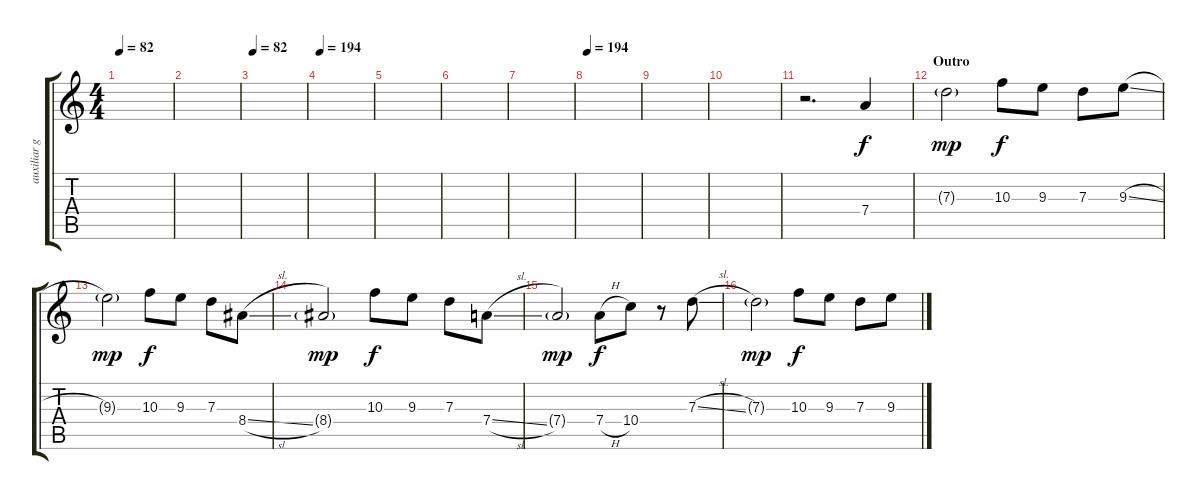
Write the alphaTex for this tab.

\track ("auxiliar guitar" "auxiliar g") {instrument overdrivenguitar}
\staff {score tabs}
\tuning (E4 B3 G3 D3 A2 E2) {hide}
\ts (4 4)
\tempo 82
\clef g2
\ks c
|
|
\tempo 82
|
\tempo 194
|
|
|
|
\tempo 194
|
|
|
r.2{d} 7.4.4 |
\section ("" "Outro")
7.3{g}.2{dy mp} 10.3.8{dy f} 9.3.8 7.3.8 9.3{sl}.8 |
9.3{g}.2{dy mp} 10.3.8{dy f} 9.3.8 7.3.8 8.4{sl}.8 |
8.4{g}.2{dy mp} 10.3.8{dy f} 9.3.8 7.3.8 7.4{sl}.8 |
7.4{g}.2{dy mp} 7.4{h}.8{dy f} 10.4.8 r.8 7.3{sl}.8 |
7.3{g}.2{dy mp} 10.3.8{dy f} 9.3.8 7.3.8 9.3{sl}.8
